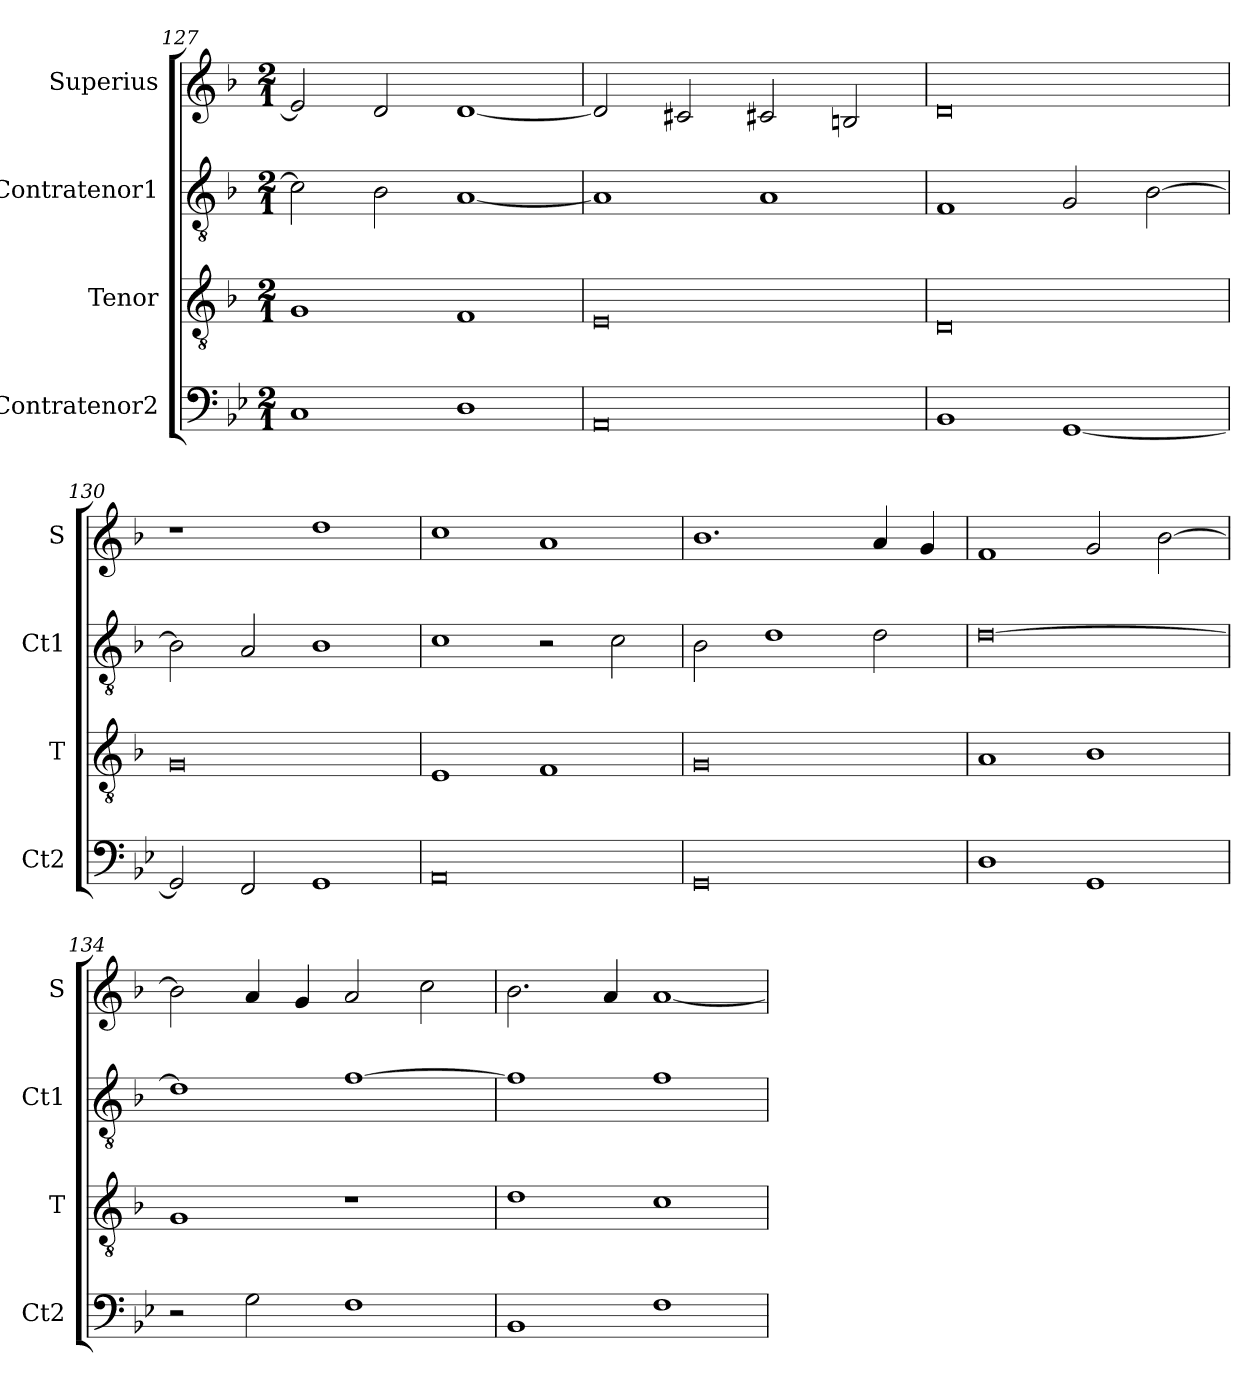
**kern	**kern	**kern	**kern
*part4	*part3	*part2	*part1
*staff4	*staff3	*staff2	*staff1
*I"Contratenor2	*I"Tenor	*I"Contratenor1	*I"Superius
*I'Ct2	*I'T	*I'Ct1	*I'S
*clefF4	*clefGv2	*clefGv2	*clefG2
*k[b-e-]	*k[b-]	*k[b-]	*k[b-]
*M2/1	*M2/1	*M2/1	*M2/1
=127	=127	=127	=127
1C	1G	2c\]	2e/]
.	.	2B-\	2d/
1D	1F	[1A	[1d
=128	=128	=128	=128
0AA	0E	1A]	2d/]
.	.	.	2c#X/
.	.	1A	2c#X/
.	.	.	2Bn/
=129	=129	=129	=129
1BB-	0D	1F	0d
[1GG	.	2G/	.
.	.	[2B-\	.
=130	=130	=130	=130
2GG/]	0G	2B-\]	1r
2FF/	.	2A/	.
1GG	.	1B-	1dd
=131	=131	=131	=131
0AA	1E	1c	1cc
.	1F	2r	1a
.	.	2c\	.
=132	=132	=132	=132
0GG	0G	2B-\	1.b-
.	.	1d	.
.	.	2d\	4a/
.	.	.	4g/
=133	=133	=133	=133
1D	1A	[0d	1f
1GG	1B-	.	2g/
.	.	.	[2b-\
=134	=134	=134	=134
2r	1G	1d]	2b-\]
2G\	.	.	4a/
.	.	.	4g/
1F	1r	[1f	2a/
.	.	.	2cc\
=135	=135	=135	=135
1BB-	1d	1f]	2.b-\
.	.	.	4a/
1F	1c	1f	[1a
=	=	=	=
*-	*-	*-	*-
